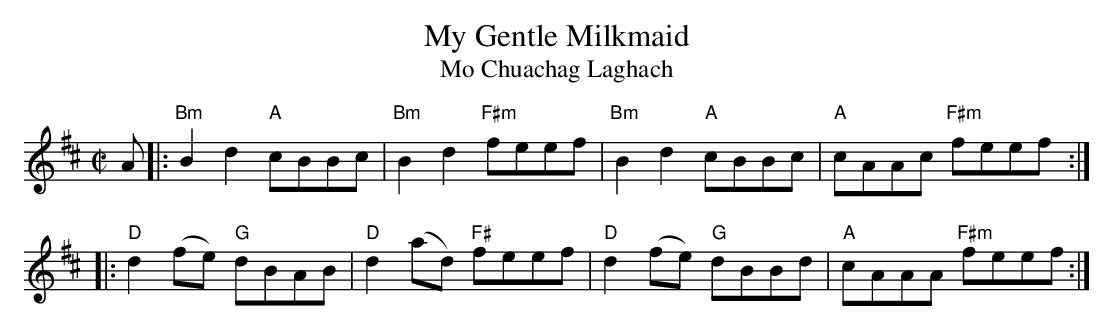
X:1
T: My Gentle Milkmaid
T: Mo Chuachag Laghach
M: C|
L: 1/8
K: Bm
A |:\
"Bm"B2d2 "A"cBBc | "Bm"B2d2 "F#m"feef |\
"Bm"B2d2 "A"cBBc | "A"cAAc "F#m"feef :|
|:\
"D"d2(fe) "G"dBAB | "D"d2(ad) "F#"feef |\
"D"d2(fe) "G"dBBd | "A"cAAA "F#m"feef :|
